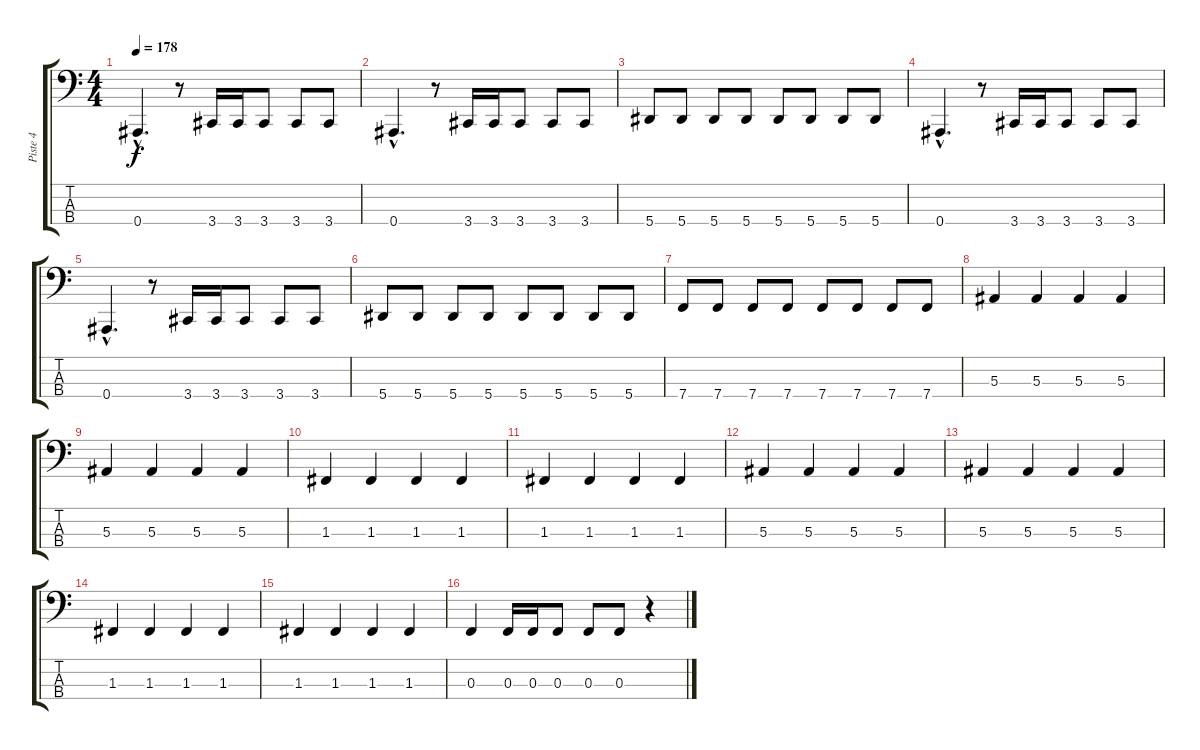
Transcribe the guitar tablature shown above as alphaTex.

\track ("Piste 4" "Piste 4") {instrument electricbassfinger}
\staff {score tabs}
\tuning (Eb2 Bb1 F1 Bb0) {hide}
\ts (4 4)
\tempo 178
\clef f4
\ks c
0.4{hac}.4{d dy f} r.8 3.4.16 3.4.16 3.4.8 3.4.8 3.4.8 |
0.4{hac}.4{d} r.8 3.4.16 3.4.16 3.4.8 3.4.8 3.4.8 |
5.4.8 5.4.8 5.4.8 5.4.8 5.4.8 5.4.8 5.4.8 5.4.8 |
0.4{hac}.4{d} r.8 3.4.16 3.4.16 3.4.8 3.4.8 3.4.8 |
0.4{hac}.4{d} r.8 3.4.16 3.4.16 3.4.8 3.4.8 3.4.8 |
5.4.8 5.4.8 5.4.8 5.4.8 5.4.8 5.4.8 5.4.8 5.4.8 |
7.4.8 7.4.8 7.4.8 7.4.8 7.4.8 7.4.8 7.4.8 7.4.8 |
5.3.4 5.3.4 5.3.4 5.3.4 |
5.3.4 5.3.4 5.3.4 5.3.4 |
1.3.4 1.3.4 1.3.4 1.3.4 |
1.3.4 1.3.4 1.3.4 1.3.4 |
5.3.4 5.3.4 5.3.4 5.3.4 |
5.3.4 5.3.4 5.3.4 5.3.4 |
1.3.4 1.3.4 1.3.4 1.3.4 |
1.3.4 1.3.4 1.3.4 1.3.4 |
0.3.4 0.3.16 0.3.16 0.3.8 0.3.8 0.3.8 r.4
